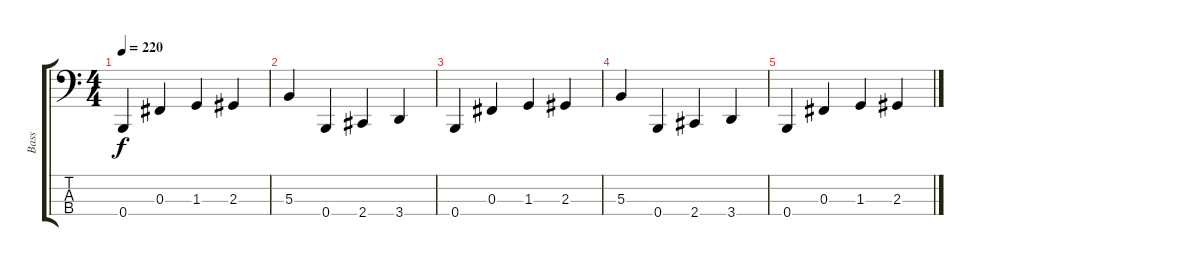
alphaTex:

\track ("Bass" "Bass") {instrument electricbasspick}
\staff {score tabs}
\tuning (E2 B1 Gb1 B0) {hide}
\ts (4 4)
\tempo 220
\clef f4
\ks c
0.4.4{dy f} 0.3.4 1.3.4 2.3.4 |
5.3.4 0.4.4 2.4.4 3.4.4 |
0.4.4 0.3.4 1.3.4 2.3.4 |
5.3.4 0.4.4 2.4.4 3.4.4 |
0.4.4 0.3.4 1.3.4 2.3.4
